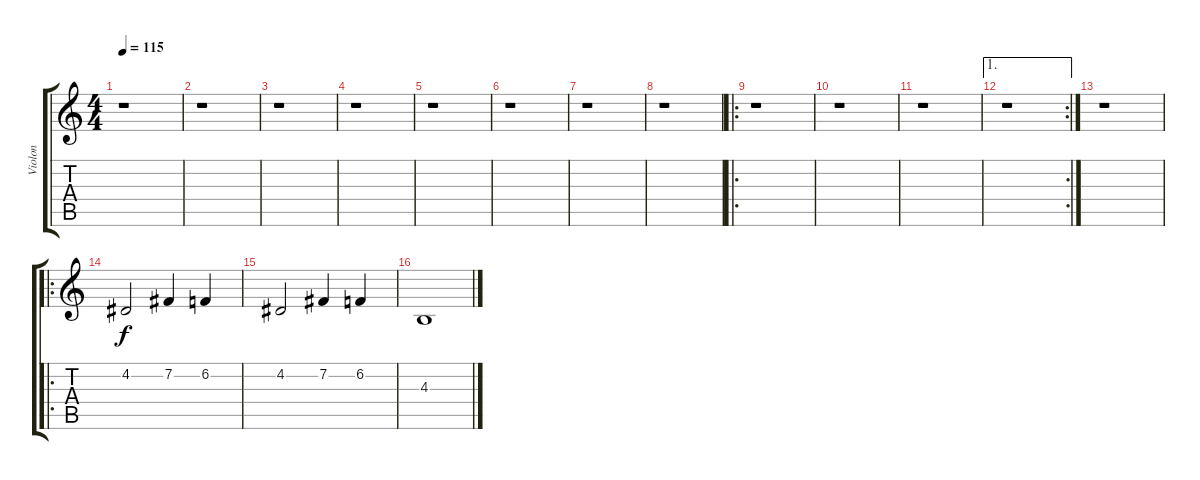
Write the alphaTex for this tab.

\track ("Violon" "Violon") {instrument violin}
\staff {score tabs}
\tuning (E4 B3 G3 D3 A2 E2) {hide}
\ts (4 4)
\tempo 115
\clef g2
\ks c
r.1{dy f} |
r.1 |
r.1 |
r.1 |
r.1 |
r.1 |
r.1 |
r.1 |
\ro
r.1 |
r.1 |
r.1 |
\ae 1
\rc 2
r.1 |
r.1 |
\ro
4.2.2 7.2.4 6.2.4 |
4.2.2 7.2.4 6.2.4 |
4.3.1
